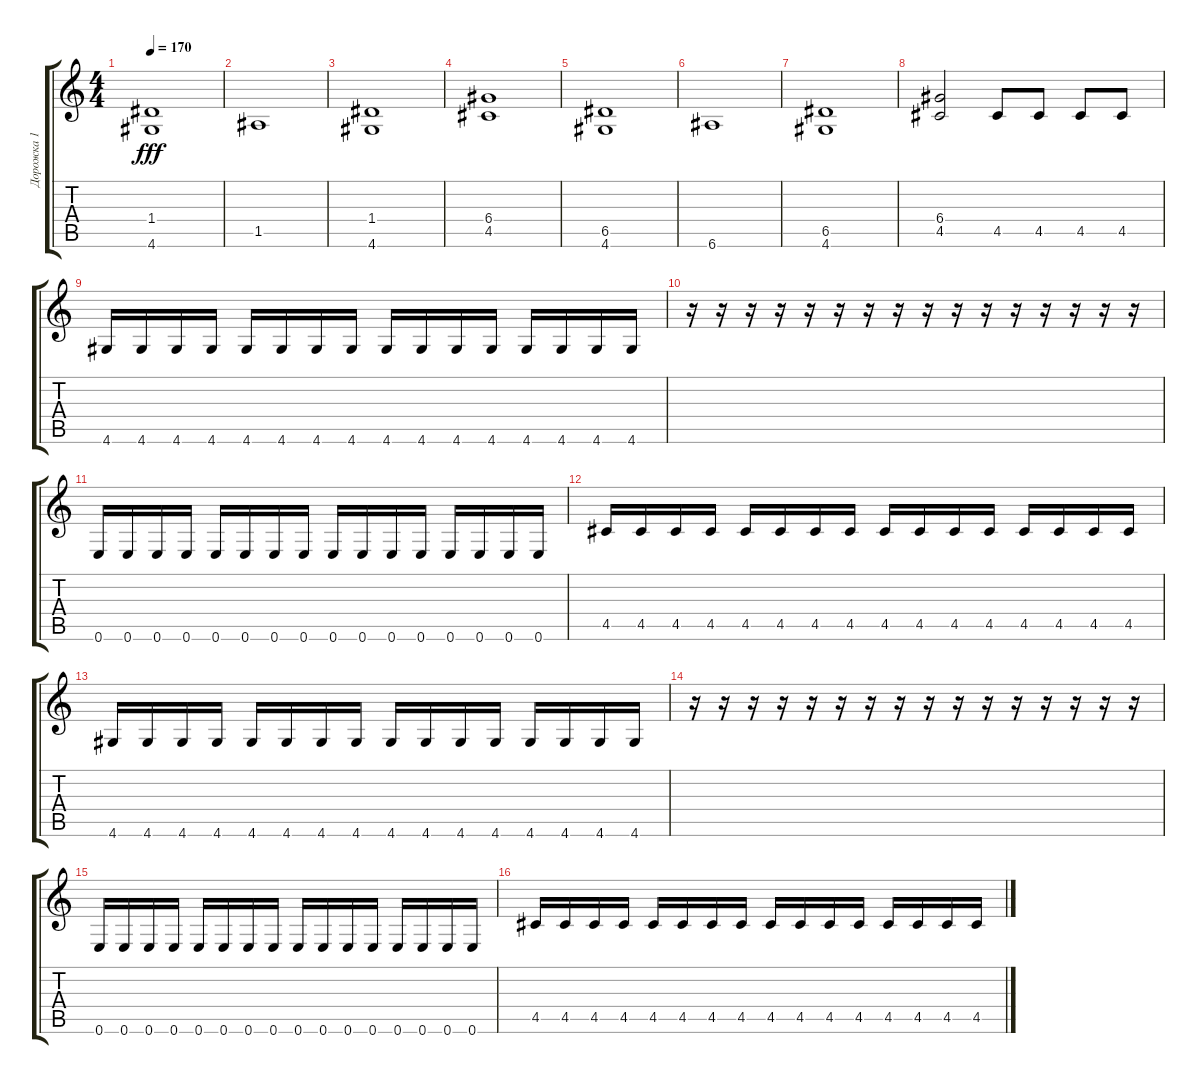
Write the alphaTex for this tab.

\track ("Дорожка 1" "Дорожка 1") {instrument distortionguitar}
\staff {score tabs}
\tuning (E4 B3 G3 D3 A2 E2) {hide}
\ts (4 4)
\tempo 170
\clef g2
\ks c
(1.4 4.6).1{dy fff instrument distortionguitar} |
1.5.1 |
(1.4 4.6).1 |
(6.4 4.5).1 |
(6.5 4.6).1 |
6.6.1 |
(6.5 4.6).1 |
(6.4 4.5).2 4.5.8 4.5.8 4.5.8 4.5.8 |
4.6.16 4.6.16 4.6.16 4.6.16 4.6.16 4.6.16 4.6.16 4.6.16 4.6.16 4.6.16 4.6.16 4.6.16 4.6.16 4.6.16 4.6.16 4.6.16 |
r.16 r.16 r.16 r.16 r.16 r.16 r.16 r.16 r.16 r.16 r.16 r.16 r.16 r.16 r.16 r.16 |
0.6.16 0.6.16 0.6.16 0.6.16 0.6.16 0.6.16 0.6.16 0.6.16 0.6.16 0.6.16 0.6.16 0.6.16 0.6.16 0.6.16 0.6.16 0.6.16 |
4.5.16 4.5.16 4.5.16 4.5.16 4.5.16 4.5.16 4.5.16 4.5.16 4.5.16 4.5.16 4.5.16 4.5.16 4.5.16 4.5.16 4.5.16 4.5.16 |
4.6.16 4.6.16 4.6.16 4.6.16 4.6.16 4.6.16 4.6.16 4.6.16 4.6.16 4.6.16 4.6.16 4.6.16 4.6.16 4.6.16 4.6.16 4.6.16 |
r.16 r.16 r.16 r.16 r.16 r.16 r.16 r.16 r.16 r.16 r.16 r.16 r.16 r.16 r.16 r.16 |
0.6.16 0.6.16 0.6.16 0.6.16 0.6.16 0.6.16 0.6.16 0.6.16 0.6.16 0.6.16 0.6.16 0.6.16 0.6.16 0.6.16 0.6.16 0.6.16 |
4.5.16 4.5.16 4.5.16 4.5.16 4.5.16 4.5.16 4.5.16 4.5.16 4.5.16 4.5.16 4.5.16 4.5.16 4.5.16 4.5.16 4.5.16 4.5.16
